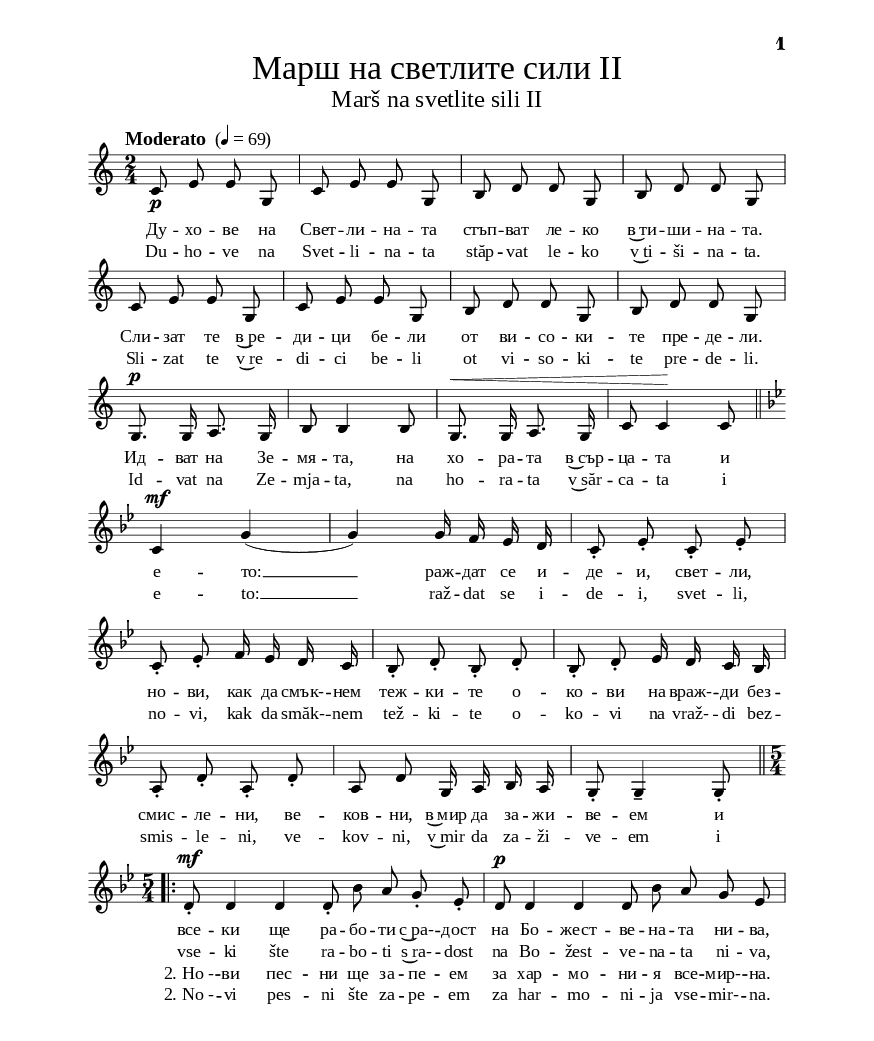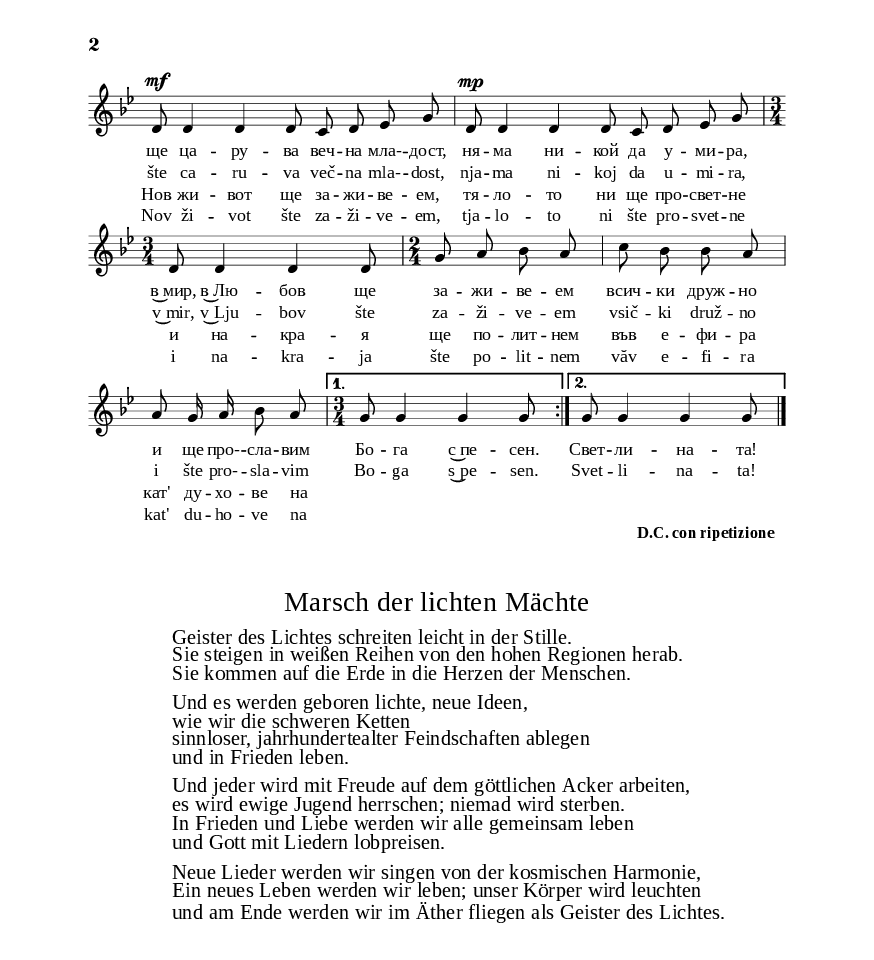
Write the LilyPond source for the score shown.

\version "2.24.3"

% include paper part and global functions
\include "include/globals.ily"

\bookpart {
  \label #'ref162_2
  \tocItem \markup "Марш на светлите сили II – Marš na svetlite sili II"
  \include "include/bookpart-paper.ily"
  \score {
    \include "include/score-layout.ily"

    \new Voice \relative c' {
      \clef treble
      \key c \major
      \time 2/4
      \tempoFunc "Moderato " 4 "69"

      \autoBeamOff


      c8 \p e e g, | c8 e e g, | b d d g, | b d d g, | \break

      c8 e e g, |c8 e e g, | b d d g, |  b d d g, | \break

      g8.^\p g16 a8. g16 | b8 b4 b8 | g8.^\< g16 a8. g16 |  c8 c4  \! c8 | \bar "||" \break

      \key g \minor  c4^\mf  g'4 (g4) g16 f es d |  c8\staccato es\staccato c\staccato es\staccato |\break

      c\staccato es\staccato f16 es d c | bes8\staccato d\staccato bes\staccato d\staccato | bes\staccato d\staccato es16 d c bes | a8\staccato d\staccato a\staccato d\staccato | a d g,16 a bes a | g8\staccato g4-- g8\staccato | \break

      \bar ".|:-||"  \repeat volta 2 {

        \time 5/4 d'8\staccato^\mf d4 d4 d8\staccato bes'8 a g\staccato es\staccato |

        d8^\p  d4 d4 d8 bes'8 a8 g es | \break

        d8^\mf  d4  d4 d8 c d es g |

        d^\mp  d4 d4 d8 c8 d8 es g |

        \time 3/4 d8 d4 d4 d8 | \time 2/4 g8 a bes a |c bes bes a | \break

        a g16 a bes8 a8 |
        \time 3/4
      }

      \alternative {
        { g8 g4 g4 g8}
        { g8 g4 g4 g8\bar "|." }
      }


    }

    \addlyrics {
      Ду -- хо -- ве на Свет -- ли -- на -- та стъп -- ват ле -- ко в~ти -- ши -- на -- та.

      Сли --  зат те в~ре -- ди -- ци бе -- ли от ви -- со -- ки -- те пре -- де -- ли.

      Ид  -- ват на Зе -- мя -- та, на хо -- ра -- та в~сър -- ца -- та

      и е -- то: __ раж -- дат се и -- де -- и, свет --  ли, но -- ви,

      как да "смък-" -- нем теж -- ки -- те о -- ко -- ви на

      "враж-" -- ди без -- смис -- ле -- ни, ве -- ков -- ни, в~мир да за -- жи -- ве -- ем



      и все -- ки ще ра -- бо -- ти "с~ра-" -- дост на Бо -- жест -- ве -- на -- та ни -- ва,

      ще ца -- ру -- ва веч -- на "мла-" -- дост, ня -- ма ни -- кой да у -- ми -- ра,

      в~мир, в~Лю -- бов ще за -- жи -- ве -- ем

      всич -- ки друж -- но и ще "про-" -- сла -- вим Бо -- га с~пе -- сен. Свет -- ли -- на -- та!

    }


    \addlyrics {
      Du -- ho -- ve na Svet -- li -- na -- ta stăp -- vat le -- ko v~ti -- ši -- na -- ta.

      Sli --  zat te v~re -- di -- ci be -- li ot vi -- so -- ki -- te pre -- de -- li.

      Id  -- vat na Ze -- mja -- ta, na ho -- ra -- ta v~săr -- ca -- ta

      i e -- to: __ raž -- dat se i -- de -- i, svet --  li, no -- vi,

      kak da "smăk-" -- nem tež -- ki -- te o -- ko -- vi na

      "vraž-" -- di bez -- smis -- le -- ni, ve -- kov -- ni, v~mir da za -- ži -- ve -- em



      i vse -- ki šte ra -- bo -- ti "s~ra-" -- dost na Bo -- žest -- ve -- na -- ta ni -- va,

      šte ca -- ru -- va več -- na "mla-" -- dost, nja -- ma ni -- koj da u -- mi -- ra,

      v~mir, v~Lju -- bov šte za -- ži -- ve -- em

      vsič -- ki druž -- no i šte "pro-" -- sla -- vim Bo -- ga s~pe -- sen. Svet -- li -- na -- ta!

    }
    \addlyrics {
      " " " " " " " " " " " " " " " "

      " " " " " " " " " " " " " " " "

      " " " " " " " " " " " " " " " " " "

      " " " " " " " " " " " " " " " " " " " " " " " " " " " "

      " " " " " " " " " " " " " " " " " "    " " " " " " " " " " " " " " " " " " " " " " " " " " " "

      " " " " " " " " " " " " " " " " " "    " " " " " " " " " " " " " " " " " " " " " " " " " " " "

      "2. Но -"   -- ви пес -- ни ще за -- пе -- ем за хар -- мо -- ни -- я все -- "мир-" -- на.

      Нов жи -- вот ще за -- жи -- ве -- ем, тя -- ло -- то ни ще про -- свет -- не

      и на -- кра -- я ще по -- лит -- нем във е -- фи -- ра кат' ду -- хо -- ве на


      " " " " " " " " " " " " " " " " " "

      " " " " " " " " " " " " " " " " " "
    }

    \addlyrics {
      " " " " " " " " " " " " " " " "

      " " " " " " " " " " " " " " " "

      " " " " " " " " " " " " " " " " " "

      " " " " " " " " " " " " " " " " " " " " " " " " " " " "

      " " " " " " " " " " " " " " " " " "    " " " " " " " " " " " " " " " " " " " " " " " " " " " "

      " " " " " " " " " " " " " " " " " "    " " " " " " " " " " " " " " " " " " " " " " " " " " " "

      "2. No -"   -- vi pes -- ni šte za -- pe -- em za har -- mo -- ni -- ja vse -- "mir-" -- na.

      Nov ži -- vot šte za -- ži -- ve -- em, tja -- lo -- to ni šte pro -- svet -- ne

      i na -- kra -- ja šte po -- lit -- nem văv e -- fi -- ra kat' du -- ho -- ve na


      " " " " " " " " " " " " " " " " " "

      " " " " " " " " " " " " " " " " " "
    }

    \header {
      title = \titleFunc "Марш на светлите сили II" "Marš na svetlite sili II"
    }

    \midi{}

  } % score

  \markup \empty-one

  \markup \dc-one "D.C. con ripetizione"

  \markup \empty-two

  % include foreign translation(s) of the song
  \version "2.24.3"

\markup \fill-line { \fontsize #deTitleFontSize "Marsch der lichten Mächte" }

\markup \null
\markup \null
\markup \abs-fontsize #10 {
  \hspace #10
  \override #`(baseline-skip . ,deCoupletBaselineSkip)

  \column {


    \line { " "Geister des Lichtes schreiten leicht in der Stille. }

    \line { " "Sie steigen in weißen Reihen von den hohen Regionen herab. }

    \line { " "Sie kommen auf die Erde in die Herzen der Menschen. }

    \vspace #0.5

    \line { " "Und es werden geboren lichte, neue Ideen, }

    \line { " "  wie wir die schweren Ketten }
    \line { " "  sinnloser, jahrhundertealter Feindschaften ablegen}
    \line { " "und in Frieden leben.  }

    \vspace #0.5
    \line {
      " "Und jeder wird mit Freude auf dem göttlichen Acker arbeiten,
    }
    \line { " "es wird ewige Jugend herrschen; niemad wird sterben. }

    \line { " "In Frieden und Liebe werden wir alle gemeinsam leben }

    \line { " "    und Gott mit Liedern lobpreisen.  }
    \vspace #0.5

    \line { " "Neue Lieder werden wir singen von der kosmischen Harmonie, }

    \line { " "Ein neues Leben werden wir leben; unser Körper wird leuchten  }

    \line { " "und am Ende werden wir im Äther fliegen als Geister des Lichtes.  }

  }
}


} % bookpart

% Più mosso
%
